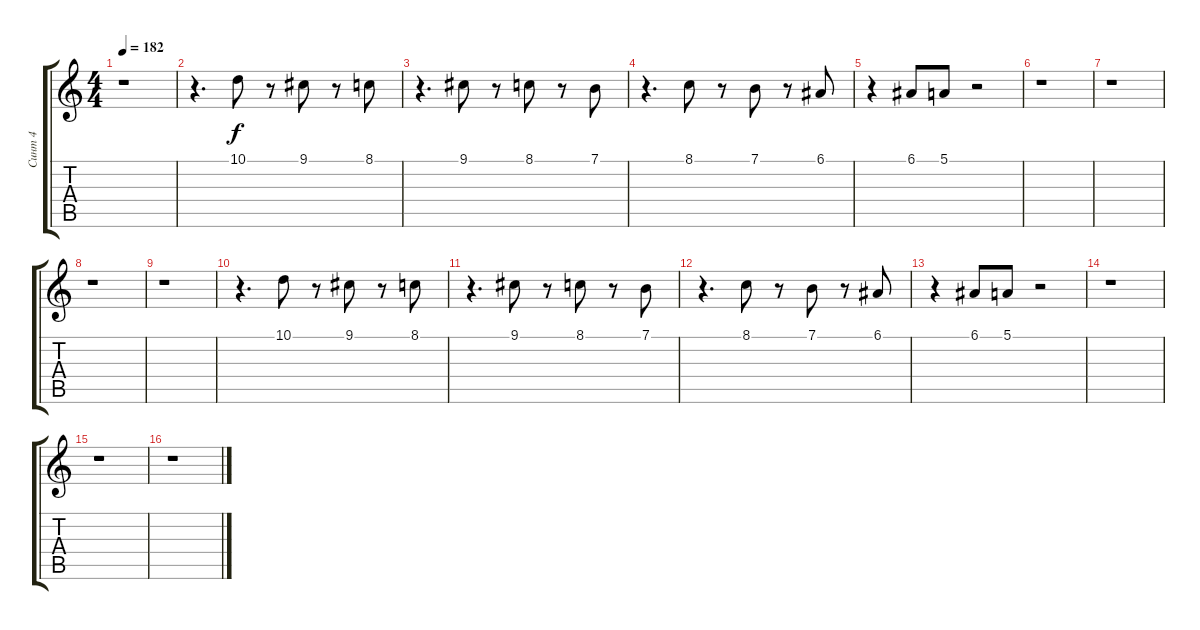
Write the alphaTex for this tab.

\track ("Синт 4" "Синт 4") {instrument xylophone}
\staff {score tabs}
\tuning (E4 B3 G3 D3 A2 E2) {hide}
\ts (4 4)
\tempo 182
\clef g2
\ks c
r.1{dy f} |
r.4{d} 10.1.8 r.8 9.1.8 r.8 8.1.8 |
r.4{d} 9.1.8 r.8 8.1.8 r.8 7.1.8 |
r.4{d} 8.1.8 r.8 7.1.8 r.8 6.1.8 |
r.4 6.1.8 5.1.8 r.2 |
r.1 |
r.1 |
r.1 |
r.1 |
r.4{d} 10.1.8 r.8 9.1.8 r.8 8.1.8 |
r.4{d} 9.1.8 r.8 8.1.8 r.8 7.1.8 |
r.4{d} 8.1.8 r.8 7.1.8 r.8 6.1.8 |
r.4 6.1.8 5.1.8 r.2 |
r.1 |
r.1 |
r.1
